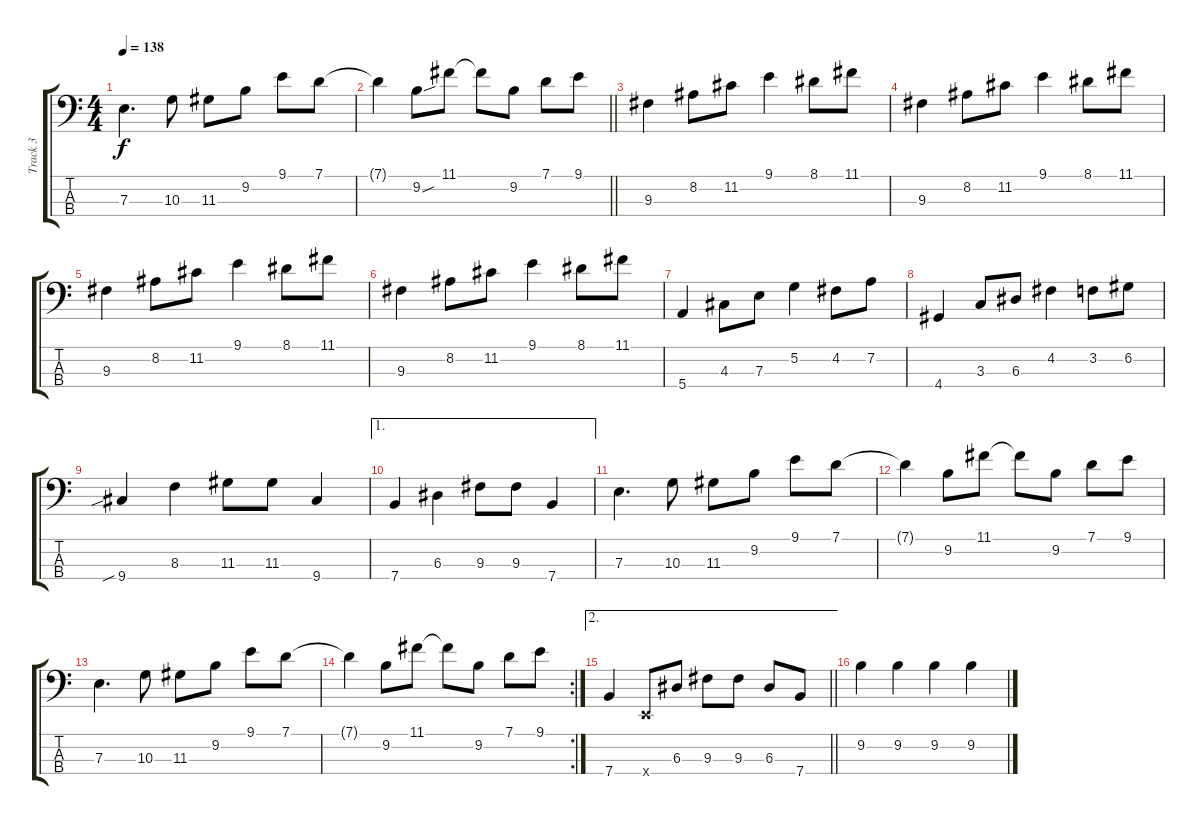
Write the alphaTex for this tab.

\track ("Track 3" "Track 3") {instrument electricbassfinger}
\staff {score tabs}
\tuning (G2 D2 A1 E1) {hide}
\ts (4 4)
\tempo 138
\clef f4
\ks c
7.3.4{d dy f} 10.3.8 11.3.8 9.2.8 9.1.8 7.1.8 |
\barLineRight lightlight
7.1{t}.4 9.2{sou}.8 11.1.8 11.1{t}.8 9.2.8 7.1.8 9.1.8 |
9.3.4 8.2.8 11.2.8 9.1.4 8.1.8 11.1.8 |
9.3.4 8.2.8 11.2.8 9.1.4 8.1.8 11.1.8 |
9.3.4 8.2.8 11.2.8 9.1.4 8.1.8 11.1.8 |
9.3.4 8.2.8 11.2.8 9.1.4 8.1.8 11.1.8 |
5.4.4 4.3.8 7.3.8 5.2.4 4.2.8 7.2.8 |
4.4.4 3.3.8 6.3.8 4.2.4 3.2.8 6.2.8 |
9.4{sib}.4 8.3.4 11.3.8 11.3.8 9.4.4 |
\ae 1
7.4.4 6.3.4 9.3.8 9.3.8 7.4.4 |
7.3.4{d} 10.3.8 11.3.8 9.2.8 9.1.8 7.1.8 |
7.1{t}.4 9.2.8 11.1.8 11.1{t}.8 9.2.8 7.1.8 9.1.8 |
7.3.4{d} 10.3.8 11.3.8 9.2.8 9.1.8 7.1.8 |
\rc 2
7.1{t}.4 9.2.8 11.1.8 11.1{t}.8 9.2.8 7.1.8 9.1.8 |
\ae 2
\barLineRight lightlight
7.4.4 0.4{x}.8 6.3.8 9.3.8 9.3.8 6.3.8 7.4.8 |
9.2.4 9.2.4 9.2.4 9.2.4
